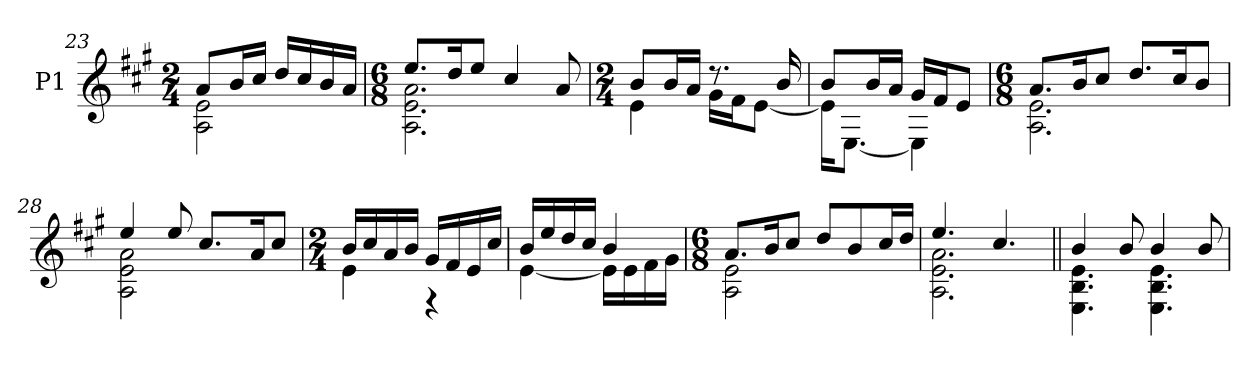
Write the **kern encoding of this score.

**kern
*part1
*staff1
*I"P1
*clefG2
*ITrd7c12
*k[f#c#g#]
*A:
*M2/4
=23
*^
8Ai/L	2AAi\ 2Ei
16Bi/L	.
16c#i/JJ	.
16di/LL	.
16c#i/	.
16Bi/	.
16Ai/JJ	.
=24	=24
*M6/8	*
8.ei/L	2.AAi\ 2.Ei 2.Ai
16di/k	.
8ei/J	.
4c#i/	.
8Ai/	.
=25	=25
*M2/4	*
8Bi/L	4Ei\
16Bi/L	.
16Ai/JJ	.
8.r	16G#i\LL
.	16F#i\J
.	[8Ei\J
16Bi/	.
!!LO:LB:g=z	!!
=26	=26
8Bi/L	16Ei\KL]
.	[8.EEi\J
16Bi/L	.
16Ai/JJ	.
16G#i/LL	4EEi\]
16F#i/J	.
8Ei/J	.
=27	=27
*M6/8	*
8.Ai/L	2.AAi\ 2.Ei
16Bi/k	.
8c#i/J	.
8.di/L	.
16c#i/k	.
8Bi/J	.
=28	=28
4ei/	2AAi\ 2Ei 2Ai
8ei/	.
8.c#i/L	.
.	4ryy
16Ai/k	.
8c#i/J	.
=29	=29
*M2/4	*
16Bi/LL	4Ei\
16c#i/	.
16Ai/	.
16Bi/JJ	.
16G#i/LL	4r
16F#i/	.
16Ei/	.
16c#i/JJ	.
=30	=30
16Bi/LL	[4Ei\
16ei/	.
16di/	.
16c#i/JJ	.
4Bi/	16Ei\LL]
.	16Ei\
.	16F#i\
.	16G#i\JJ
!!LO:LB:g=z	!!
=31	=31
*M6/8	*
8.Ai/L	2AAi\ 2Ei
16Bi/k	.
8c#i/J	.
8di/L	.
8Bi/	4ryy
16c#i/L	.
16di/JJ	.
=32	=32
4.ei/	2.AAi\ 2.Ei 2.Ai
4.c#i/	.
=33||	=33||
4Bi/	4.EEi\ 4.BBi 4.Ei
8Bi/	.
4Bi/	4.EEi\ 4.BBi 4.Ei
8Bi/	.
*v	*v
=
*-
